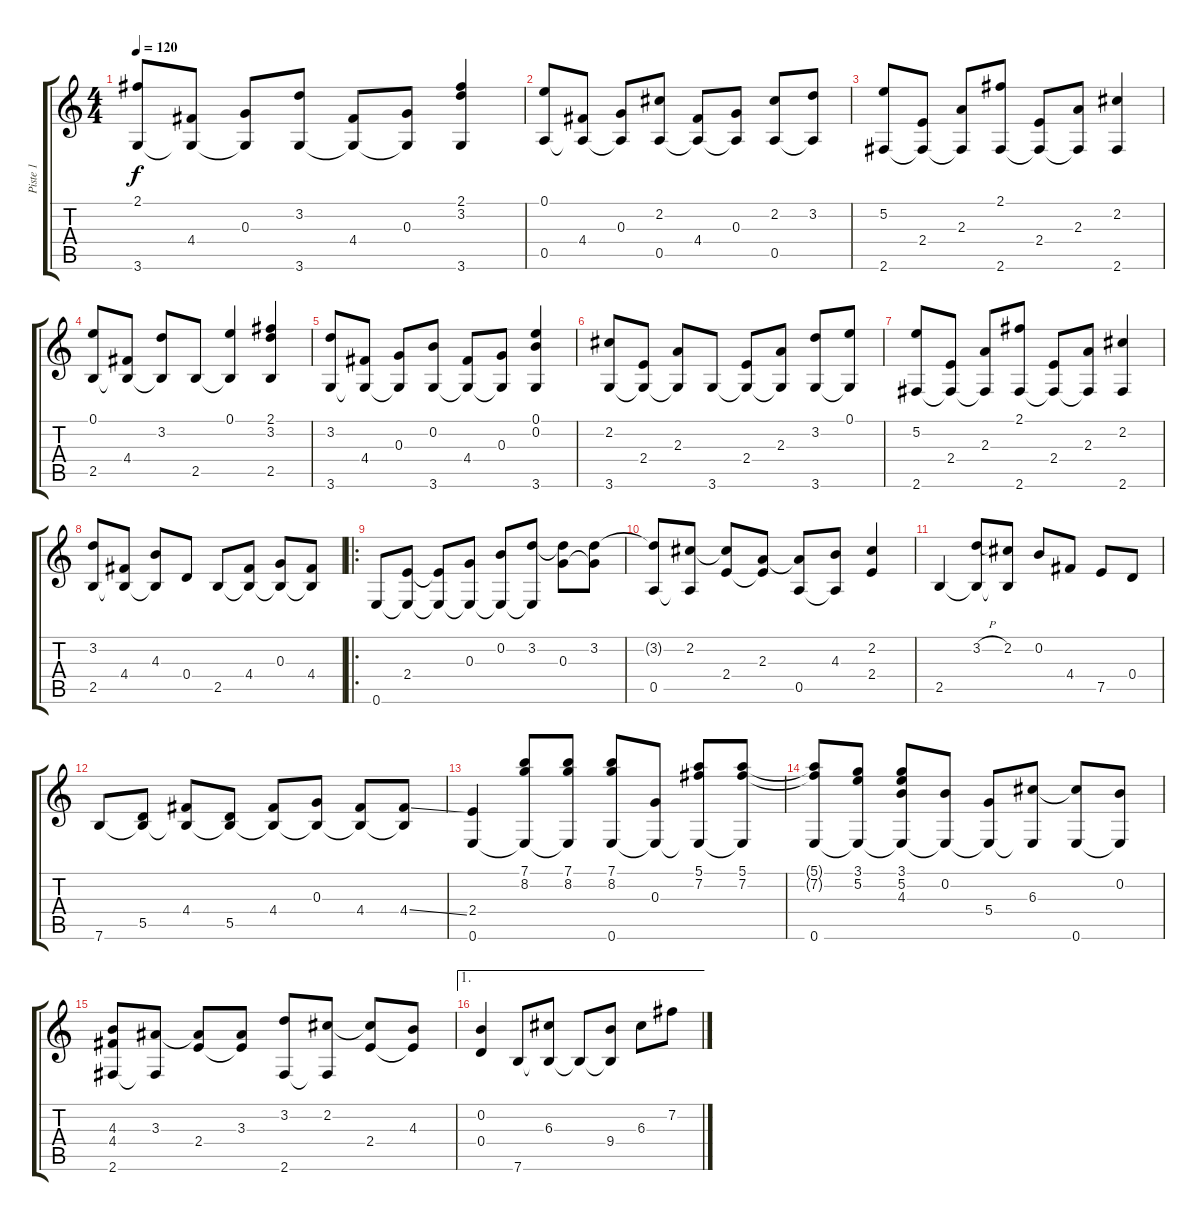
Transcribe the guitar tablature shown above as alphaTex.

\track ("Piste 1" "Piste 1") {instrument acousticguitarsteel}
\staff {score tabs}
\tuning (E4 B3 G3 D3 A2 E2) {hide}
\ts (4 4)
\tempo 120
\clef g2
\ks c
(2.1 3.6).8{dy f instrument acousticguitarsteel} (4.4 3.6{t}).8 (0.3 3.6{t}).8 (3.2 3.6).8 (4.4 3.6{t}).8 (0.3 3.6{t}).8 (2.1 3.2 3.6).4 |
(0.1 0.5).8 (4.4 0.5{t}).8 (0.3 0.5{t}).8 (2.2 0.5).8 (4.4 0.5{t}).8 (0.3 0.5{t}).8 (2.2 0.5).8 (3.2 0.5{t}).8 |
(5.2 2.6).8 (2.4 2.6{t}).8 (2.3 2.6{t}).8 (2.1 2.6).8 (2.4 2.6{t}).8 (2.3 2.6{t}).8 (2.2 2.6).4 |
(0.1 2.5).8 (4.4 2.5{t}).8 (3.2 2.5{t}).8 2.5.8 (0.1 2.5{t}).4 (2.1 3.2 2.5).4 |
(3.2 3.6).8 (4.4 3.6{t}).8 (0.3 3.6{t}).8 (0.2 3.6).8 (4.4 3.6{t}).8 (0.3 3.6{t}).8 (0.1 0.2 3.6).4 |
(2.2 3.6).8 (2.4 3.6{t}).8 (2.3 3.6{t}).8 3.6.8 (2.4 3.6{t}).8 (2.3 3.6{t}).8 (3.2 3.6).8 (0.1 3.6{t}).8 |
(5.2 2.6).8 (2.4 2.6{t}).8 (2.3 2.6{t}).8 (2.1 2.6).8 (2.4 2.6{t}).8 (2.3 2.6{t}).8 (2.2 2.6).4 |
(3.2 2.5).8 (4.4 2.5{t}).8 (4.3 2.5{t}).8 0.4.8 2.5.8 (4.4 2.5{t}).8 (0.3 2.5{t}).8 (4.4 2.5{t}).8 |
\ro
0.6.8 (2.4 0.6{t}).8 (2.4{t} 0.6{t}).8 (0.3 0.6{t}).8 (0.2 0.6{t}).8 (3.2 0.6{t}).8 (3.2{t} 0.3).8 (3.2 0.3{t}).8 |
(3.2{t} 0.5).8 (2.2 0.5{t}).8 (2.2{t} 2.4).8 (2.3 2.4{t}).8 (2.3{t} 0.5).8 (4.3 0.5{t}).8 (2.2 2.4).4 |
2.5.4 (3.2{h} 2.5{t}).8 (2.2 2.5{t}).8 0.2.8 4.4.8 7.5.8 0.4.8 |
7.6.8 (5.5 7.6{t}).8 (4.4 7.6{t}).8 (5.5 7.6{t}).8 (4.4 7.6{t}).8 (0.3 7.6{t}).8 (4.4 7.6{t}).8 (4.4{ss} 7.6{t}).8 |
(2.4 0.6).4 (7.1 8.2 0.6{t}).8 (7.1 8.2 0.6{t}).8 (7.1 8.2 0.6).8 (0.3 0.6{t}).8 (5.1 7.2 0.6{t}).8 (5.1 7.2 0.6{t}).8 |
(5.1{t} 7.2{t} 0.6).8 (3.1 5.2 0.6{t}).8 (3.1 5.2 4.3 0.6{t}).8 (0.2 0.6{t}).8 (5.4 0.6{t}).8 (6.3 0.6{t}).8 (6.3{t} 0.6).8 (0.2 0.6{t}).8 |
(4.3 4.4 2.6).8 (3.3 2.6{t}).8 (3.3{t} 2.4).8 (3.3 2.4{t}).8 (3.2 2.6).8 (2.2 2.6{t}).8 (2.2{t} 2.4).8 (4.3 2.4{t}).8 |
\ae 1
(0.2 0.4).4 7.6.8 (6.3 7.6{t}).8 7.6{t}.8 (9.4 7.6{t}).8 6.3{ss}.8 7.2.8
